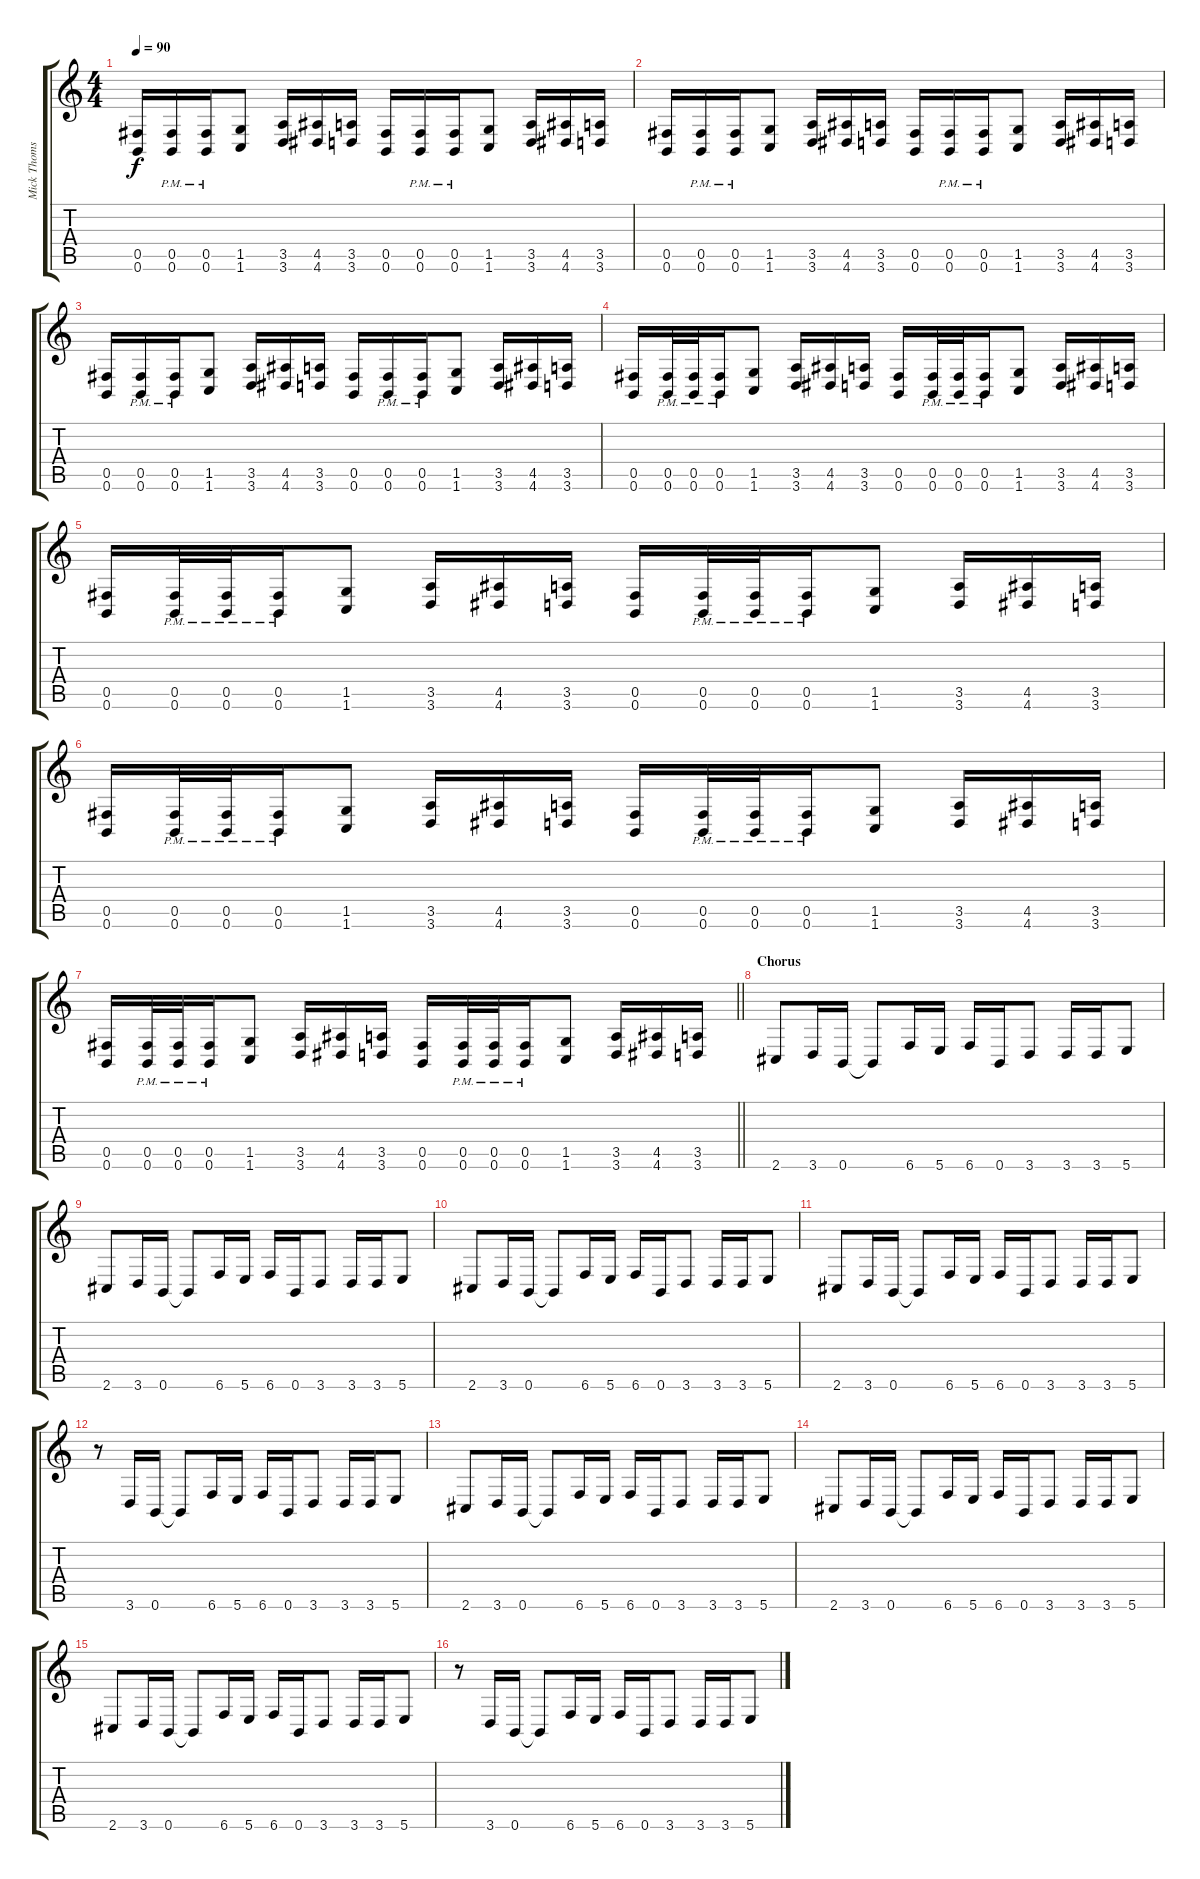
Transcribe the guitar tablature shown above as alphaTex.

\track ("Mick Thomson" "Mick Thoms") {instrument distortionguitar}
\staff {score tabs}
\tuning (Db4 Ab3 E3 B2 Gb2 B1) {hide}
\ts (4 4)
\tempo 90
\clef g2
\ks c
(0.5 0.6).16{dy f} (0.5{pm} 0.6{pm}).16 (0.5{pm} 0.6{pm}).16 (1.5 1.6).8 (3.5 3.6).16 (4.5 4.6).16 (3.5 3.6).16 (0.5 0.6).16 (0.5{pm} 0.6{pm}).16 (0.5{pm} 0.6{pm}).16 (1.5 1.6).8 (3.5 3.6).16 (4.5 4.6).16 (3.5 3.6).16 |
(0.5 0.6).16 (0.5{pm} 0.6{pm}).16 (0.5{pm} 0.6{pm}).16 (1.5 1.6).8 (3.5 3.6).16 (4.5 4.6).16 (3.5 3.6).16 (0.5 0.6).16 (0.5{pm} 0.6{pm}).16 (0.5{pm} 0.6{pm}).16 (1.5 1.6).8 (3.5 3.6).16 (4.5 4.6).16 (3.5 3.6).16 |
(0.5 0.6).16 (0.5{pm} 0.6{pm}).16 (0.5{pm} 0.6{pm}).16 (1.5 1.6).8 (3.5 3.6).16 (4.5 4.6).16 (3.5 3.6).16 (0.5 0.6).16 (0.5{pm} 0.6{pm}).16 (0.5{pm} 0.6{pm}).16 (1.5 1.6).8 (3.5 3.6).16 (4.5 4.6).16 (3.5 3.6).16 |
(0.5 0.6).16 (0.5{pm} 0.6{pm}).32 (0.5{pm} 0.6{pm}).32 (0.5{pm} 0.6{pm}).16 (1.5 1.6).8 (3.5 3.6).16 (4.5 4.6).16 (3.5 3.6).16 (0.5 0.6).16 (0.5{pm} 0.6{pm}).32 (0.5{pm} 0.6{pm}).32 (0.5{pm} 0.6{pm}).16 (1.5 1.6).8 (3.5 3.6).16 (4.5 4.6).16 (3.5 3.6).16 |
(0.5 0.6).16 (0.5{pm} 0.6{pm}).32 (0.5{pm} 0.6{pm}).32 (0.5{pm} 0.6{pm}).16 (1.5 1.6).8 (3.5 3.6).16 (4.5 4.6).16 (3.5 3.6).16 (0.5 0.6).16 (0.5{pm} 0.6{pm}).32 (0.5{pm} 0.6{pm}).32 (0.5{pm} 0.6{pm}).16 (1.5 1.6).8 (3.5 3.6).16 (4.5 4.6).16 (3.5 3.6).16 |
(0.5 0.6).16 (0.5{pm} 0.6{pm}).32 (0.5{pm} 0.6{pm}).32 (0.5{pm} 0.6{pm}).16 (1.5 1.6).8 (3.5 3.6).16 (4.5 4.6).16 (3.5 3.6).16 (0.5 0.6).16 (0.5{pm} 0.6{pm}).32 (0.5{pm} 0.6{pm}).32 (0.5{pm} 0.6{pm}).16 (1.5 1.6).8 (3.5 3.6).16 (4.5 4.6).16 (3.5 3.6).16 |
\barLineRight lightlight
(0.5 0.6).16 (0.5{pm} 0.6{pm}).32 (0.5{pm} 0.6{pm}).32 (0.5{pm} 0.6{pm}).16 (1.5 1.6).8 (3.5 3.6).16 (4.5 4.6).16 (3.5 3.6).16 (0.5 0.6).16 (0.5{pm} 0.6{pm}).32 (0.5{pm} 0.6{pm}).32 (0.5{pm} 0.6{pm}).16 (1.5 1.6).8 (3.5 3.6).16 (4.5 4.6).16 (3.5 3.6).16 |
\section ("" "Chorus")
2.6.8 3.6.16 0.6.16 0.6{t}.8 6.6.16 5.6.16 6.6.16 0.6.16 3.6.8 3.6.16 3.6.16 5.6.8 |
2.6.8 3.6.16 0.6.16 0.6{t}.8 6.6.16 5.6.16 6.6.16 0.6.16 3.6.8 3.6.16 3.6.16 5.6.8 |
2.6.8 3.6.16 0.6.16 0.6{t}.8 6.6.16 5.6.16 6.6.16 0.6.16 3.6.8 3.6.16 3.6.16 5.6.8 |
2.6.8 3.6.16 0.6.16 0.6{t}.8 6.6.16 5.6.16 6.6.16 0.6.16 3.6.8 3.6.16 3.6.16 5.6.8 |
r.8 3.6.16 0.6.16 0.6{t}.8 6.6.16 5.6.16 6.6.16 0.6.16 3.6.8 3.6.16 3.6.16 5.6.8 |
2.6.8 3.6.16 0.6.16 0.6{t}.8 6.6.16 5.6.16 6.6.16 0.6.16 3.6.8 3.6.16 3.6.16 5.6.8 |
2.6.8 3.6.16 0.6.16 0.6{t}.8 6.6.16 5.6.16 6.6.16 0.6.16 3.6.8 3.6.16 3.6.16 5.6.8 |
2.6.8 3.6.16 0.6.16 0.6{t}.8 6.6.16 5.6.16 6.6.16 0.6.16 3.6.8 3.6.16 3.6.16 5.6.8 |
r.8 3.6.16 0.6.16 0.6{t}.8 6.6.16 5.6.16 6.6.16 0.6.16 3.6.8 3.6.16 3.6.16 5.6.8
